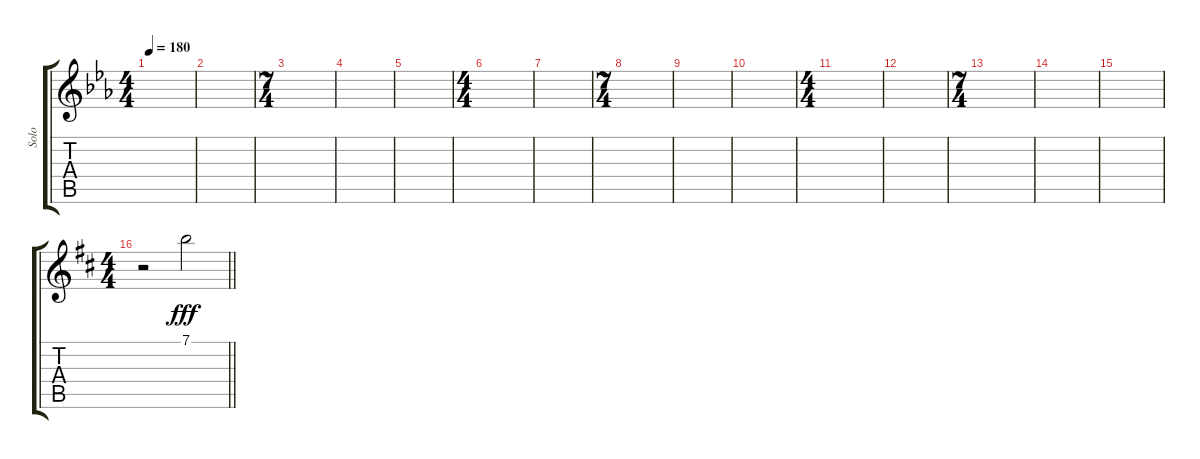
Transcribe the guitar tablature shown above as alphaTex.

\track ("Solo" "Solo") {instrument distortionguitar}
\staff {score tabs}
\tuning (E4 B3 G3 D3 A2 E2) {hide}
\ts (4 4)
\tempo 180
\clef g2
\ks eb
|
|
\ts (7 4)
|
|
|
\ts (4 4)
|
|
\ts (7 4)
|
|
|
\ts (4 4)
|
|
\ts (7 4)
|
|
|
\ts (4 4)
\barLineRight lightlight
\ks d
r.2 7.1{sl}.2{dy fff}
